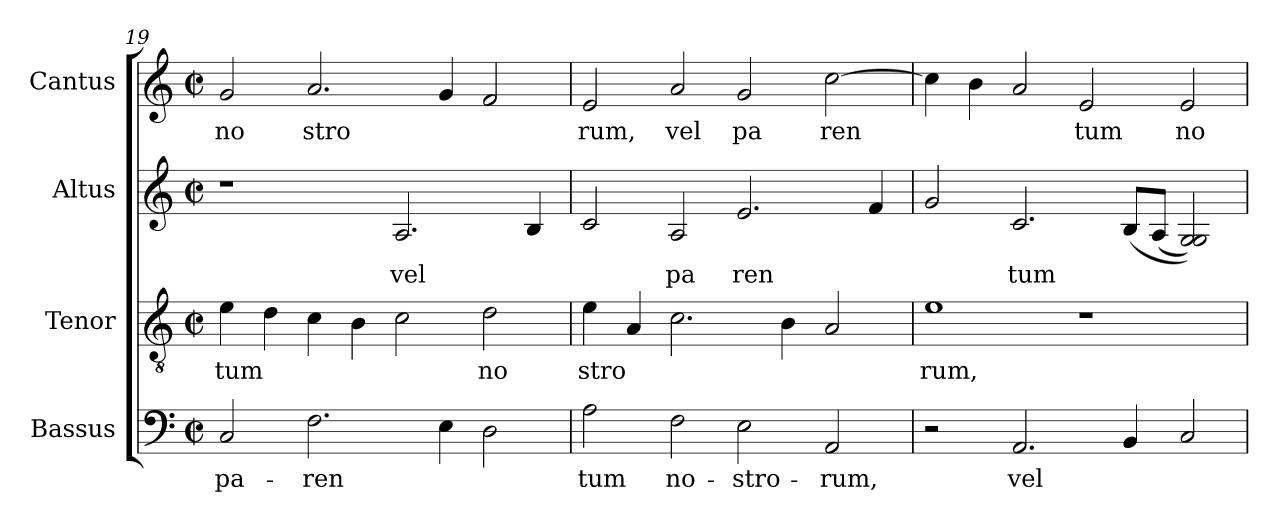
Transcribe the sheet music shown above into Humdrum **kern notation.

**kern	**text	**kern	**text	**kern	**text	**kern	**text
*part4	*part4	*part3	*part3	*part2	*part2	*part1	*part1
*staff4	*staff4	*staff3	*staff3	*staff2	*staff2	*staff1	*staff1
*I"Bassus	*	*I"Tenor	*	*I"Altus	*	*I"Cantus	*
*clefF4	*	*clefGv2	*	*clefG2	*	*clefG2	*
*k[]	*	*k[]	*	*k[]	*	*k[]	*
*C:	*	*C:	*	*C:	*	*C:	*
*M2/2	*	*M2/2	*	*M2/2	*	*M2/2	*
*met(c|)	*	*met(c|)	*	*met(c|)	*	*met(c|)	*
=19	=19	=19	=19	=19	=19	=19	=19
!	!LO:LY:b:cj	!	!LO:LY:b:cj	!	!	!	!LO:LY:b:cj
2C/	pa-	4e\	tum	1r	.	2g/	no
!	!	!	!LO:LY:b:cj	!	!	!	!
.	.	4d\	.	.	.	.	.
!	!LO:LY:b:cj	!	!LO:LY:b:cj	!	!	!	!LO:LY:b:cj
2.F\	-ren-	4c\	.	.	.	2.a/	stro
!	!	!	!LO:LY:b:cj	!	!	!	!
.	.	4B\	.	.	.	.	.
!	!	!	!LO:LY:b:cj	!	!LO:LY:b:cj	!	!
.	.	2c\	.	2.A/	vel	.	.
!	!LO:LY:b:cj	!	!	!	!	!	!LO:LY:b:cj
4E\	--	.	.	.	.	4g/	.
!	!LO:LY:b:cj	!	!LO:LY:b:cj	!	!	!	!LO:LY:b:cj
2D\	--	2d\	no	.	.	2f/	.
!	!	!	!	!	!LO:LY:b:cj	!	!
.	.	.	.	4B/	.	.	.
=20	=20	=20	=20	=20	=20	=20	=20
!	!LO:LY:b:cj	!	!LO:LY:b:cj	!	!LO:LY:b:cj	!	!LO:LY:b:cj
2A\	-tum	4e\	stro	2c/	.	2e/	rum,
!	!	!	!LO:LY:b:cj	!	!	!	!
.	.	4A/	.	.	.	.	.
!	!LO:LY:b:cj	!	!LO:LY:b:cj	!	!LO:LY:b:cj	!	!LO:LY:b:cj
2F\	no-	2.c\	.	2A/	pa	2a/	vel
!	!LO:LY:b:cj	!	!	!	!LO:LY:b:cj	!	!LO:LY:b:cj
2E\	-stro-	.	.	2.e/	ren	2g/	pa
!	!	!	!LO:LY:b:cj	!	!	!	!
.	.	4B\	.	.	.	.	.
!	!LO:LY:b:cj	!	!LO:LY:b:cj	!	!	!	!LO:LY:b:cj
2AA/	-rum,	2A/	.	.	.	[>2cc\	ren
!	!	!	!	!	!LO:LY:b:cj	!	!
.	.	.	.	4f/	.	.	.
=21	=21	=21	=21	=21	=21	=21	=21
!	!	!	!LO:LY:b:cj	!	!LO:LY:b:cj	!	!LO:LY:b:cj
2r	.	1e	rum,	2g/	.	4cc\]	.
!	!	!	!	!	!	!	!LO:LY:b:cj
.	.	.	.	.	.	4b\	.
!	!LO:LY:b:cj	!	!	!	!LO:LY:b:cj	!	!LO:LY:b:cj
2.AA/	vel	.	.	2.c/	tum	2a/	.
!	!	!	!	!	!	!	!LO:LY:b:cj
.	.	1r	.	.	.	2e/	tum
!	!LO:LY:b:cj	!	!	!	!LO:LY:b:cj	!	!
4BB/	.	.	.	(>8B/L	.	.	.
!	!	!	!	!	!LO:LY:b:cj	!	!
.	.	.	.	(<8A/J	.	.	.
!	!LO:LY:b:cj	!	!	!	!LO:LY:b:cj	!	!LO:LY:b:cj
2C/	.	.	.	2G/ 2G/))	.	2e/	no
=	=	=	=	=	=	=	=
*-	*-	*-	*-	*-	*-	*-	*-
